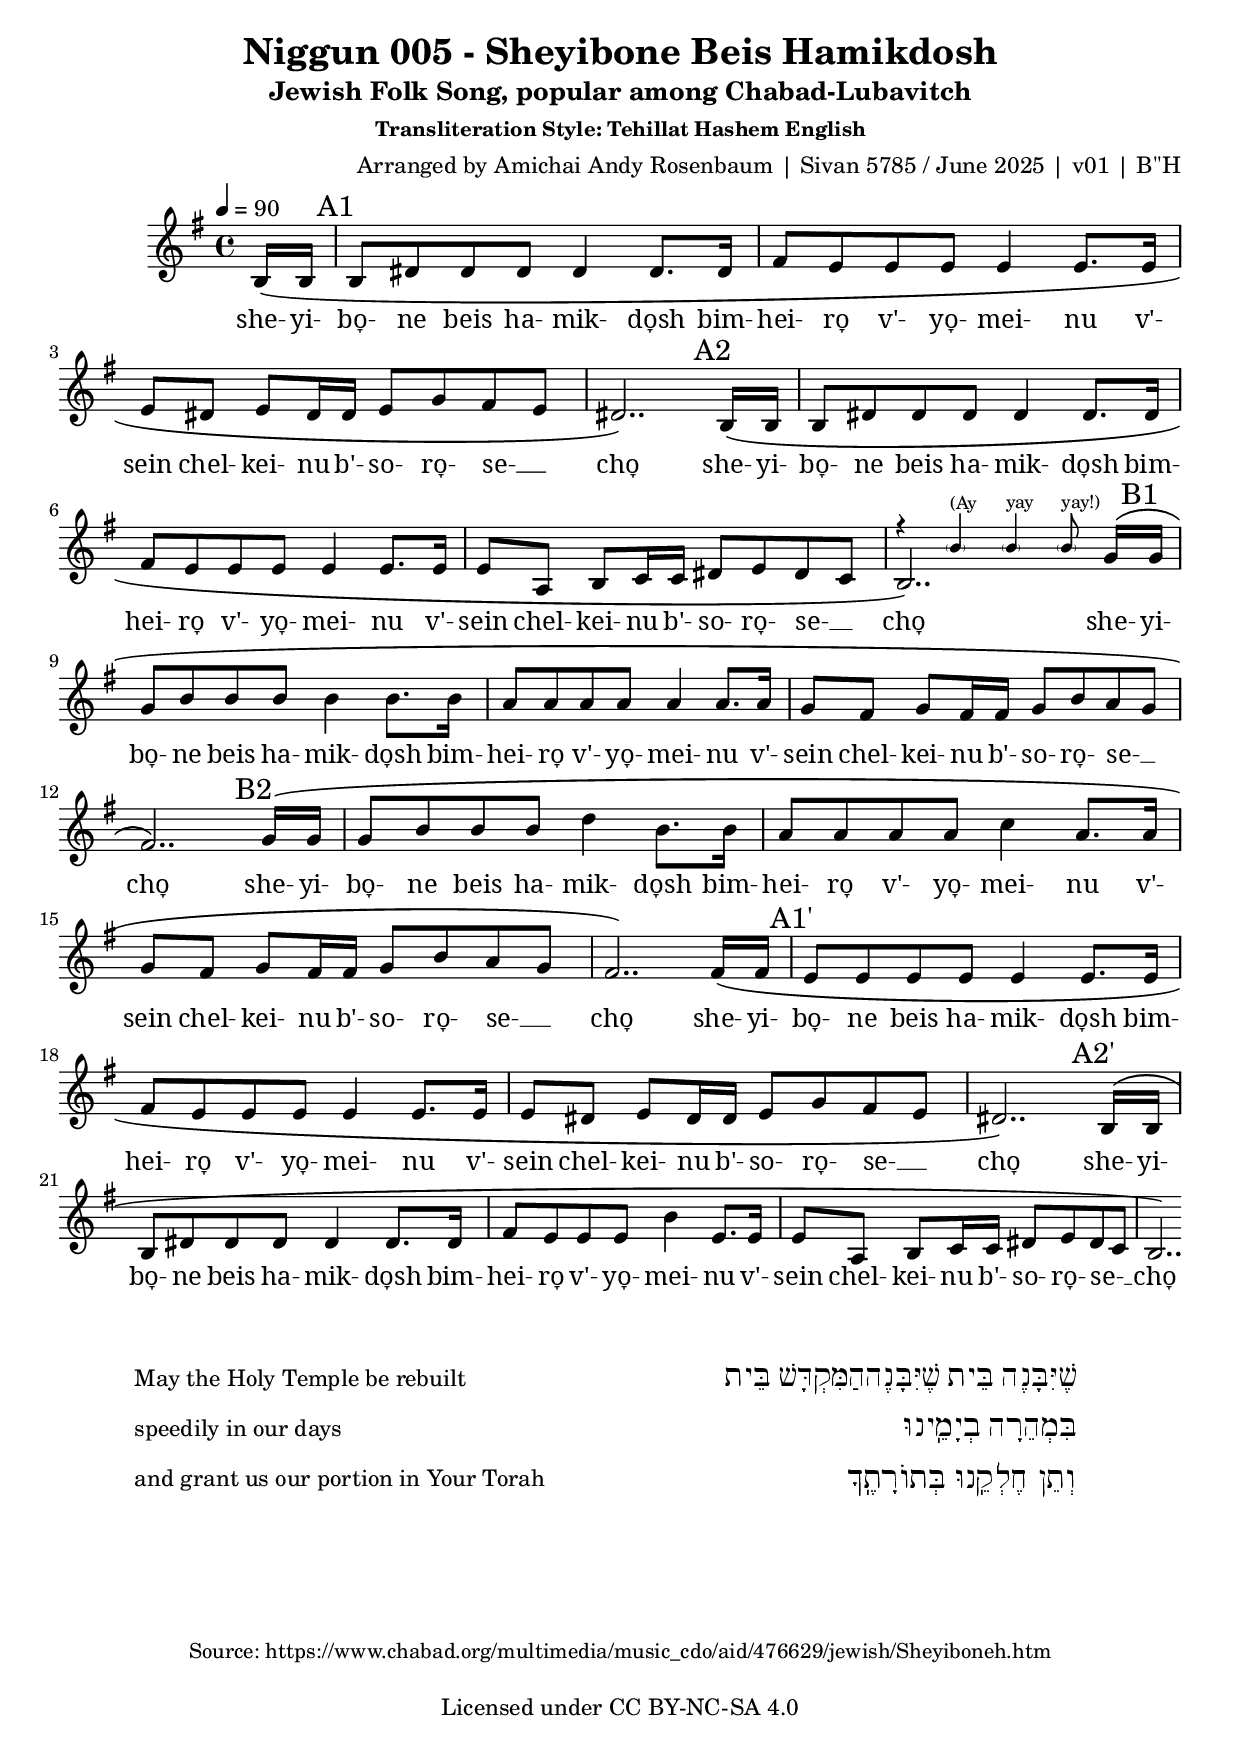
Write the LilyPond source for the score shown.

\version "2.24.4"


\header {
  title = "Niggun 005 - Sheyibone Beis Hamikdosh"
  subtitle = "Jewish Folk Song, popular among Chabad-Lubavitch"
  subsubtitle = "Transliteration Style: Tehillat Hashem English"
%   subsubtitle = "Transliteration Style: Modern Israeli"
  % subsubtitle = "Transliteration Style: ArtScroll Ashkenazi"
  arranger = "Arranged by Amichai Andy Rosenbaum | Sivan 5785 / June 2025 | v01 | B''H"
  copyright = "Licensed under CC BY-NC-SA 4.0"
}


upperAOne = \relative c' {
  \partial 8 b16\( b \mark \markup { "A1" }
  | b8 dis dis dis dis4 dis8. dis16
  | fis8 e e e e4 e8. e16
  | e8 dis e dis16 dis e8 g fis e
  | dis2..\)
}

upperATwoSplitTop = {
 r4 \parenthesize b'4^\markup{ (Ay }  \parenthesize b4^\markup { yay } \parenthesize b8^\markup { yay!) }
}

upperATwoSplitBottom = {
  b,2..\)
}

upperATwoSplitJoint = <<
  % top tiny parenthesized notes (stems up)
  \new Voice = "vTop" {
    \voiceOne
    \tiny
    \upperATwoSplitTop
    \normalsize
  }

  % bottom sustained d (stems down)
  {
%     \voiceTwo
    \upperATwoSplitBottom
  }
>>

upperATwo = \relative c' {
  \mark \markup { "A2" }
  \partial 8 b16\( b
  | b8 dis dis dis dis4 dis8. dis16
  | fis8 e e e e4 e8. e16
  | e8 a, b c16 c dis8 e dis c
  \upperATwoSplitJoint
}

upperBOne = \relative c'' {

  \partial 8 g16\( \mark \markup { "B1" } g
  | g8 b b b b4 b8. b16
  | a8 a a a a4 a8. a16
  | g8 fis g fis16 fis g8 b a g
  | fis2..\)
}

upperBTwo = \relative c'' {
  \mark \markup { "B2" }
  \partial 8 g16\( g
  | g8 b b b d4 b8. b16
  | a8 a a a c4 a8. a16
  | g8 fis g fis16 fis g8 b a g
  | fis2..\)
}

upperAOneP = \relative c' {
  fis16\( fis \mark \markup { "A1'" }
  | e8 e e e e4 e8. e16
  | fis8 e e e e4 e8. e16
  | e8 dis e dis16 dis e8 g fis e
  | dis2..\)
}

upperATwoP = \relative c' {
  \mark \markup { "A2'" }
  b16\( b
  | b8 dis dis dis dis4 dis8. dis16
  | fis8 e e e b'4 e,8. e16
  | e8 a, b c16 c dis8 e dis c
  b2..\)
}

upper = \relative c' {
  \clef treble
  \key e \minor
  \time 4/4
  \tempo 4 = 90


  \upperAOne
  \upperATwo
  \upperBOne
  \upperBTwo
  \upperAOneP
  \upperATwoP

}


textAOne = \lyricmode {
  she- yi- bo̞- ne beis ha- mik- do̞sh bim- hei- ro̞ v'- yo̞- mei- nu v'- sein chel- kei- nu b'- so- ro̞- se- __ _ cho̞
% 	she- yi- ba- neh beit ha- mik- dash bim- he- rah ve- ya- mei- nu, ve- ten chel- ke- nu be- to- ra- te- __ _ cha
}
textATwo = \textAOne
textBOne = \textAOne
textBTwo = \textAOne


textAll = {
  \textAOne
  \textATwo
  \textBOne
  \textBTwo
  \textAOne
  \textATwo
}

theScore = {
  \new PianoStaff <<
    \new Staff = upper { \set Staff.midiInstrument = #"trombone" \new Voice = "singer" \upper }
    % \new Staff = upper { \set Staff.midiInstrument = #"trumpet" \new Voice = "singer" \upper }
    % \new Staff = lower { \lower }
    \new Lyrics \lyricsto "singer"  {
      \textAll
    }
  >>
}

\score {
    \theScore
  \layout {
    \context {
      \Lyrics
      \override LyricText.font-name = #"Garamond"
%       \override LyricText.font-name = #"Times New Roman,"
    }
 }
  % \midi { \context { \Score midiRepeatTypes #onlyRepeats } }
}

\score {
\unfoldRepeats {
  \transpose c' c  {
  \theScore
  }
}
  \midi { }
}

\markup {
  \vspace #2
}

\markup {
  \fill-line {
	  \hspace #2
    \column {
      \line { May the Holy Temple be rebuilt }
      \vspace #0.6
      \line { speedily in our days }
      \vspace #0.6
      \line { and grant us our portion in Your Torah }
    }
    % \hspace #0
    \hspace #0.1
    \column  {
      \right-align {
      \fontsize #3.0 {
	  \line { בֵּית שֶׁיִּבָּנֶההַמִּקְדָּשׁ בֵּית שֶׁיִּבָּנֶה }
      \vspace #0.6
	  \line { בְיָמֵֽינוּ בִּמְהֵרָה }
      \vspace #0.6
	  \line { בְּתוֹרָתֶֽךָ חֶלְקֵֽנוּ וְתֵן }
    }
    }
    }
    \hspace #8
  }
}


\markup {
  \vspace #5
  \fill-line {
  \abs-fontsize #10
  \center-column {
  \line { Source: https://www.chabad.org/multimedia/music_cdo/aid/476629/jewish/Sheyiboneh.htm }
}
}
}
